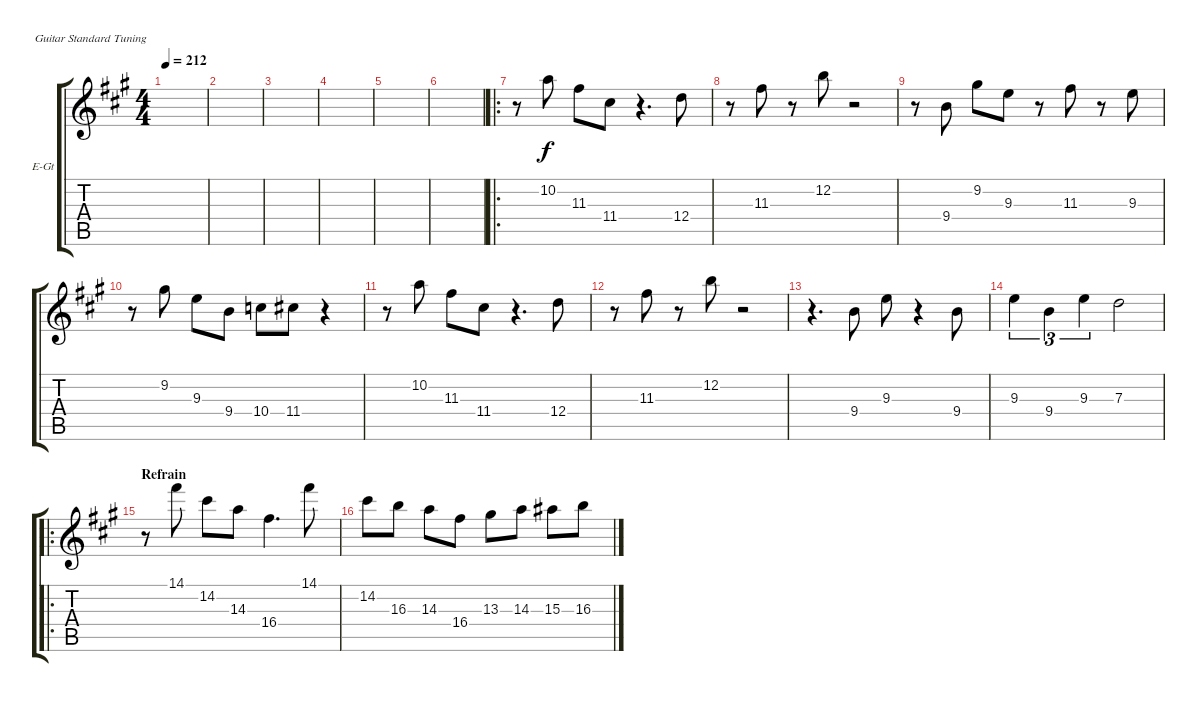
\defaultSystemsLayout 4
\bracketExtendMode groupsimilarinstruments
\firstSystemTrackNameOrientation horizontal
\otherSystemsTrackNameOrientation horizontal
\track ("Electric Guitar" "E-Gt") {instrument overdrivenguitar}
\staff {score tabs}
\tuning (E4 B3 G3 D3 A2 E2)
\ts (4 4)
\tempo 212
\clef g2
\ks f#minor
|
|
|
|
|
|
\ro
r.8 10.2.8 11.3.8 11.4.8 r.4{d} 12.4.8 |
r.8 11.3.8 r.8 12.2.8 r.2 |
r.8 9.4.8 9.2.8 9.3.8 r.8 11.3.8 r.8 9.3.8 |
r.8 9.2.8 9.3.8 9.4.8 10.4.8 11.4.8 r.4 |
r.8 10.2.8 11.3.8 11.4.8 r.4{d} 12.4.8 |
r.8 11.3.8 r.8 12.2.8 r.2 |
r.4{d} 9.4.8 9.3.8 r.4 9.4.8 |
9.3.4{tu (3 2)} 9.4.4{tu (3 2)} 9.3.4{tu (3 2)} 7.3.2 |
\ro
\section ("" "Refrain")
r.8 14.1.8 14.2.8 14.3.8 16.4.4{d} 14.1.8 |
14.2.8 16.3.8 14.3.8 16.4.8 13.3.8 14.3.8 15.3.8 16.3.8
